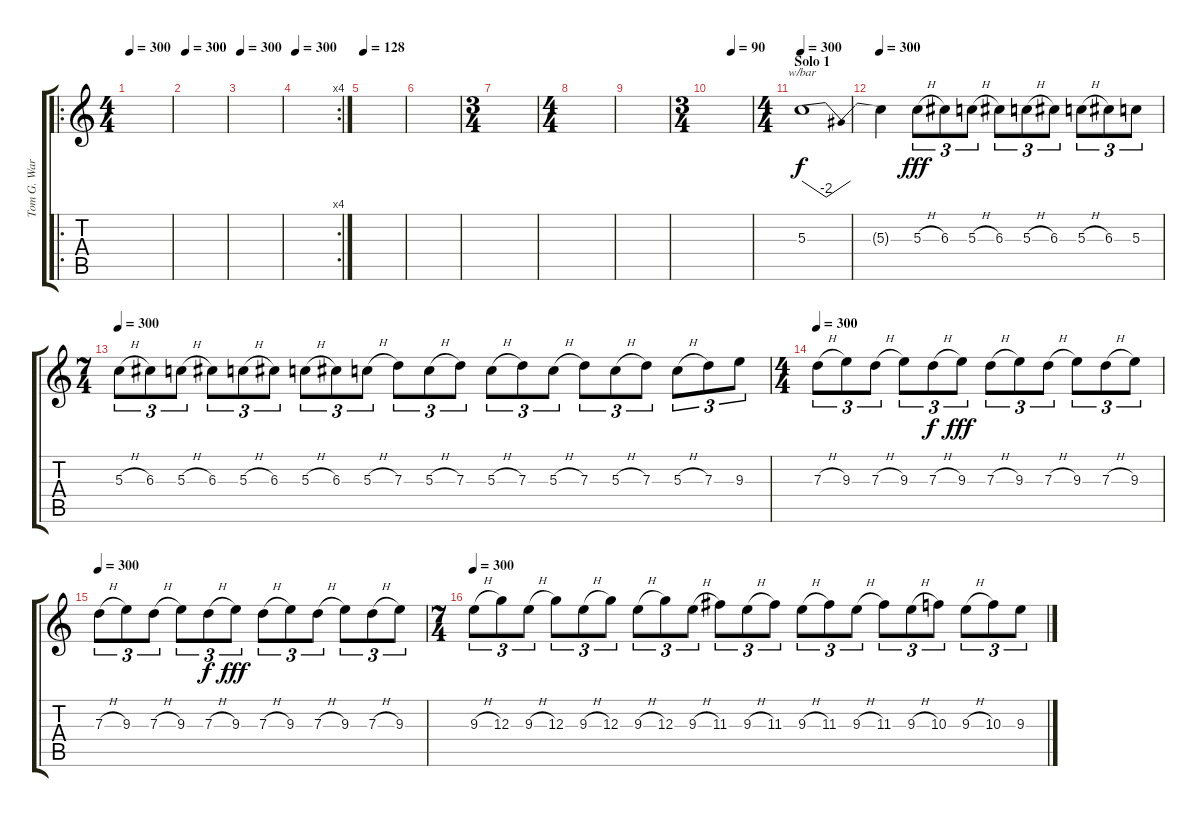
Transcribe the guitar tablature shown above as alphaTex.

\track ("Tom G. Warrior (Lead)" "Tom G. War") {instrument distortionguitar}
\staff {score tabs}
\tuning (E4 B3 G3 D3 A2 E2) {hide}
\ro
\ts (4 4)
\tempo 300
\clef g2
\ks c
|
\tempo 300
|
\tempo 300
|
\rc 4
\tempo 300
|
\tempo 128
|
|
\ts (3 4)
|
\ts (4 4)
|
|
\ts (3 4)
\tempo (90 0.5)
|
\ts (4 4)
\section ("" "Solo 1")
\tempo 128
\tempo 300
5.3.1{tbe (dip default 0 0 30 -8 60 0)} |
\tempo 300
5.3{t}.4{dy f} 5.3{h}.8{tu (3 2) dy fff} 6.3.8{tu (3 2)} 5.3{h}.8{tu (3 2)} 6.3.8{tu (3 2)} 5.3{h}.8{tu (3 2)} 6.3.8{tu (3 2)} 5.3{h}.8{tu (3 2)} 6.3.8{tu (3 2)} 5.3.8{tu (3 2)} |
\ts (7 4)
\tempo 300
5.3{h}.8{tu (3 2)} 6.3.8{tu (3 2)} 5.3{h}.8{tu (3 2)} 6.3.8{tu (3 2)} 5.3{h}.8{tu (3 2)} 6.3.8{tu (3 2)} 5.3{h}.8{tu (3 2)} 6.3.8{tu (3 2)} 5.3{h}.8{tu (3 2)} 7.3.8{tu (3 2)} 5.3{h}.8{tu (3 2)} 7.3.8{tu (3 2)} 5.3{h}.8{tu (3 2)} 7.3.8{tu (3 2)} 5.3{h}.8{tu (3 2)} 7.3.8{tu (3 2)} 5.3{h}.8{tu (3 2)} 7.3.8{tu (3 2)} 5.3{h}.8{tu (3 2)} 7.3.8{tu (3 2)} 9.3.8{tu (3 2)} |
\ts (4 4)
\tempo 300
7.3{h}.8{tu (3 2)} 9.3.8{tu (3 2)} 7.3{h}.8{tu (3 2)} 9.3.8{tu (3 2)} 7.3{h}.8{tu (3 2) dy f} 9.3.8{tu (3 2) dy fff} 7.3{h}.8{tu (3 2)} 9.3.8{tu (3 2)} 7.3{h}.8{tu (3 2)} 9.3.8{tu (3 2)} 7.3{h}.8{tu (3 2)} 9.3.8{tu (3 2)} |
\tempo 300
7.3{h}.8{tu (3 2)} 9.3.8{tu (3 2)} 7.3{h}.8{tu (3 2)} 9.3.8{tu (3 2)} 7.3{h}.8{tu (3 2) dy f} 9.3.8{tu (3 2) dy fff} 7.3{h}.8{tu (3 2)} 9.3.8{tu (3 2)} 7.3{h}.8{tu (3 2)} 9.3.8{tu (3 2)} 7.3{h}.8{tu (3 2)} 9.3.8{tu (3 2)} |
\ts (7 4)
\tempo 300
9.3{h}.8{tu (3 2)} 12.3.8{tu (3 2)} 9.3{h}.8{tu (3 2)} 12.3.8{tu (3 2)} 9.3{h}.8{tu (3 2)} 12.3.8{tu (3 2)} 9.3{h}.8{tu (3 2)} 12.3.8{tu (3 2)} 9.3{h}.8{tu (3 2)} 11.3.8{tu (3 2)} 9.3{h}.8{tu (3 2)} 11.3.8{tu (3 2)} 9.3{h}.8{tu (3 2)} 11.3.8{tu (3 2)} 9.3{h}.8{tu (3 2)} 11.3.8{tu (3 2)} 9.3{h}.8{tu (3 2)} 10.3.8{tu (3 2)} 9.3{h}.8{tu (3 2)} 10.3.8{tu (3 2)} 9.3.8{tu (3 2)}
